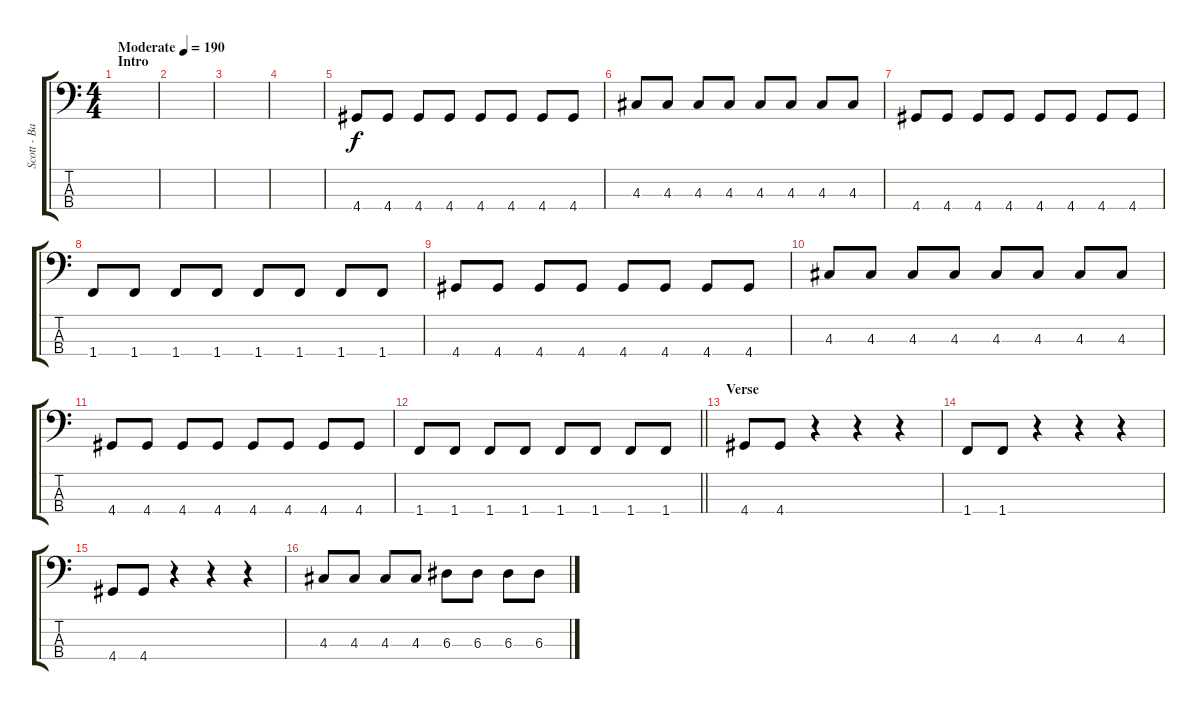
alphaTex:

\track ("Scott - Bass" "Scott - Ba") {instrument electricbasspick}
\staff {score tabs}
\tuning (G2 D2 A1 E1) {hide}
\ts (4 4)
\section ("" "Intro")
\tempo (190 "Moderate")
\clef f4
\ks c
|
|
|
|
4.4.8 4.4.8 4.4.8 4.4.8 4.4.8 4.4.8 4.4.8 4.4.8 |
4.3.8 4.3.8 4.3.8 4.3.8 4.3.8 4.3.8 4.3.8 4.3.8 |
4.4.8 4.4.8 4.4.8 4.4.8 4.4.8 4.4.8 4.4.8 4.4.8 |
1.4.8 1.4.8 1.4.8 1.4.8 1.4.8 1.4.8 1.4.8 1.4.8 |
4.4.8 4.4.8 4.4.8 4.4.8 4.4.8 4.4.8 4.4.8 4.4.8 |
4.3.8 4.3.8 4.3.8 4.3.8 4.3.8 4.3.8 4.3.8 4.3.8 |
4.4.8 4.4.8 4.4.8 4.4.8 4.4.8 4.4.8 4.4.8 4.4.8 |
\barLineRight lightlight
1.4.8 1.4.8 1.4.8 1.4.8 1.4.8 1.4.8 1.4.8 1.4.8 |
\section ("" "Verse")
4.4.8 4.4.8 r.4 r.4 r.4 |
1.4.8 1.4.8 r.4 r.4 r.4 |
4.4.8 4.4.8 r.4 r.4 r.4 |
4.3.8 4.3.8 4.3.8 4.3.8 6.3.8 6.3.8 6.3.8 6.3.8
